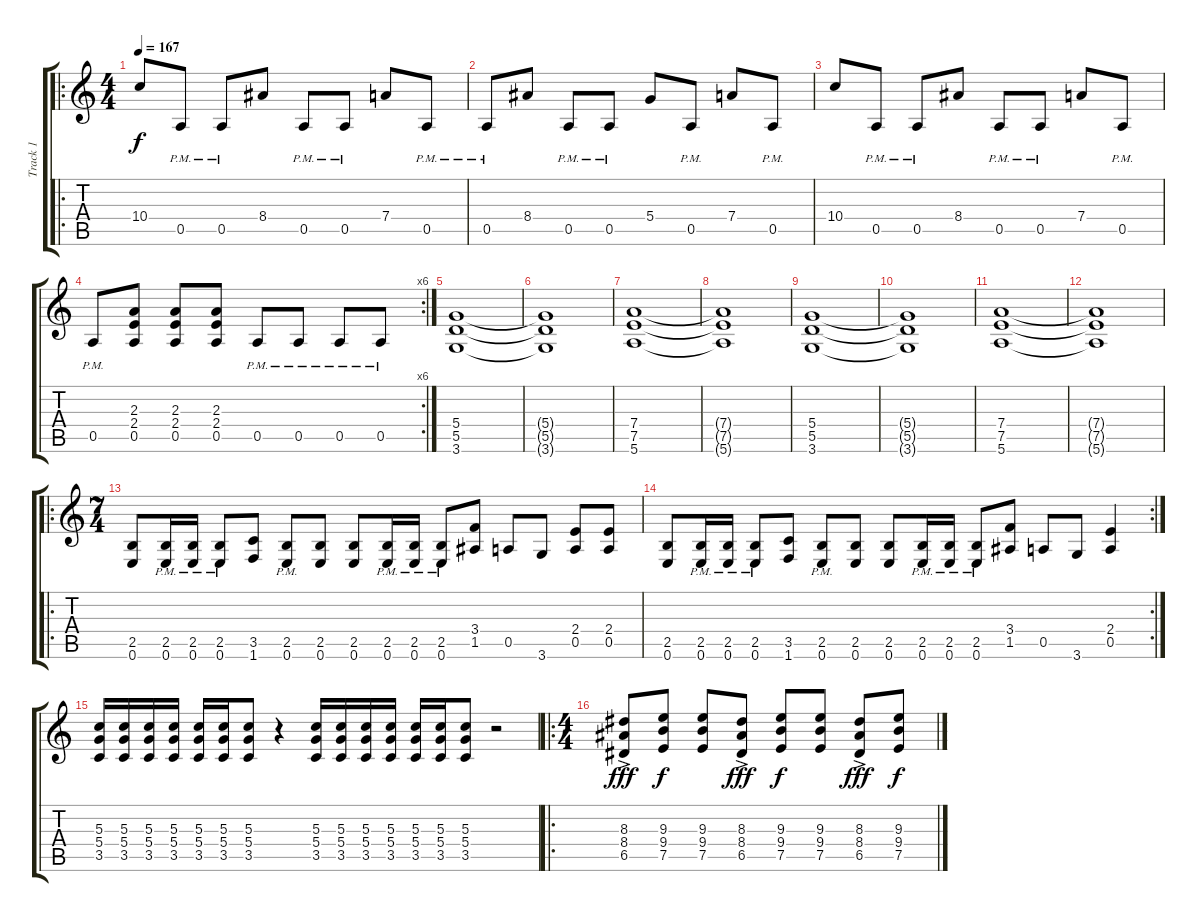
\track ("Track 1" "Track 1") {instrument distortionguitar}
\staff {score tabs}
\tuning (E4 B3 G3 D3 A2 E2) {hide}
\ro
\ts (4 4)
\tempo 167
\clef g2
\ks c
10.4.8{dy f instrument distortionguitar} 0.5{pm}.8 0.5{pm}.8 8.4.8 0.5{pm}.8 0.5{pm}.8 7.4.8 0.5{pm}.8 |
0.5{pm}.8 8.4.8 0.5{pm}.8 0.5{pm}.8 5.4.8 0.5{pm}.8 7.4.8 0.5{pm}.8 |
10.4.8 0.5{pm}.8 0.5{pm}.8 8.4.8 0.5{pm}.8 0.5{pm}.8 7.4.8 0.5{pm}.8 |
\rc 6
0.5{pm}.8 (2.3 2.4 0.5).8 (2.3 2.4 0.5).8 (2.3 2.4 0.5).8 0.5{pm}.8 0.5{pm}.8 0.5{pm}.8 0.5{pm}.8 |
(5.4 5.5 3.6).1 |
(5.4{t} 5.5{t} 3.6{t}).1 |
(7.4 7.5 5.6).1 |
(7.4{t} 7.5{t} 5.6{t}).1 |
(5.4 5.5 3.6).1 |
(5.4{t} 5.5{t} 3.6{t}).1 |
(7.4 7.5 5.6).1 |
(7.4{t} 7.5{t} 5.6{t}).1 |
\ro
\ts (7 4)
(2.5 0.6).8 (2.5{pm} 0.6{pm}).16 (2.5{pm} 0.6{pm}).16 (2.5{pm} 0.6{pm}).8 (3.5 1.6).8 (2.5{pm} 0.6{pm}).8 (2.5 0.6).8 (2.5 0.6).8 (2.5{pm} 0.6{pm}).16 (2.5{pm} 0.6{pm}).16 (2.5{pm} 0.6{pm}).8 (3.4 1.5).8 0.5.8 3.6.8 (2.4 0.5).8 (2.4 0.5).8 |
\rc 2
(2.5 0.6).8 (2.5{pm} 0.6{pm}).16 (2.5{pm} 0.6{pm}).16 (2.5{pm} 0.6{pm}).8 (3.5 1.6).8 (2.5{pm} 0.6{pm}).8 (2.5 0.6).8 (2.5 0.6).8 (2.5{pm} 0.6{pm}).16 (2.5{pm} 0.6{pm}).16 (2.5{pm} 0.6{pm}).8 (3.4 1.5).8 0.5.8 3.6.8 (2.4 0.5).4 |
(5.3 5.4 3.5).16 (5.3 5.4 3.5).16 (5.3 5.4 3.5).16 (5.3 5.4 3.5).16 (5.3 5.4 3.5).16 (5.3 5.4 3.5).16 (5.3 5.4 3.5).8 r.4 (5.3 5.4 3.5).16 (5.3 5.4 3.5).16 (5.3 5.4 3.5).16 (5.3 5.4 3.5).16 (5.3 5.4 3.5).16 (5.3 5.4 3.5).16 (5.3 5.4 3.5).8 r.2 |
\ro
\ts (4 4)
(8.3{ac} 8.4{ac} 6.5{ac}).8{dy fff} (9.3 9.4 7.5).8{dy f} (9.3 9.4 7.5).8 (8.3{ac} 8.4{ac} 6.5{ac}).8{dy fff} (9.3 9.4 7.5).8{dy f} (9.3 9.4 7.5).8 (8.3{ac} 8.4{ac} 6.5{ac}).8{dy fff} (9.3 9.4 7.5).8{dy f}
